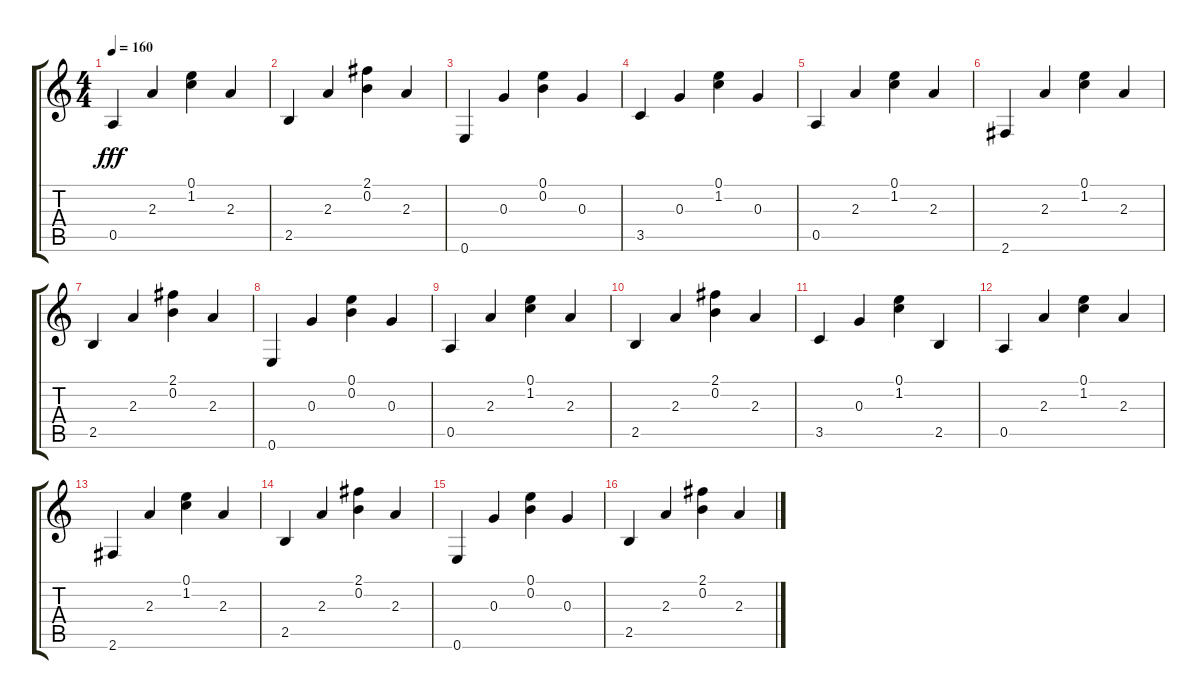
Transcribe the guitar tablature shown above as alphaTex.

\track "" {instrument acousticguitarnylon}
\staff {score tabs}
\tuning (E4 B3 G3 D3 A2 E2) {hide}
\ts (4 4)
\tempo 160
\clef g2
\ks c
0.5.4{dy fff} 2.3.4 (0.1 1.2).4 2.3.4 |
2.5.4 2.3.4 (2.1 0.2).4 2.3.4 |
0.6.4 0.3.4 (0.1 0.2).4 0.3.4 |
3.5.4 0.3.4 (0.1 1.2).4 0.3.4 |
0.5.4 2.3.4 (0.1 1.2).4 2.3.4 |
2.6.4 2.3.4 (0.1 1.2).4 2.3.4 |
2.5.4 2.3.4 (2.1 0.2).4 2.3.4 |
0.6.4 0.3.4 (0.1 0.2).4 0.3.4 |
0.5.4 2.3.4 (0.1 1.2).4 2.3.4 |
2.5.4 2.3.4 (2.1 0.2).4 2.3.4 |
3.5.4 0.3.4 (0.1 1.2).4 2.5.4 |
0.5.4 2.3.4 (0.1 1.2).4 2.3.4 |
2.6.4 2.3.4 (0.1 1.2).4 2.3.4 |
2.5.4 2.3.4 (2.1 0.2).4 2.3.4 |
0.6.4 0.3.4 (0.1 0.2).4 0.3.4 |
2.5.4 2.3.4 (2.1 0.2).4 2.3.4
